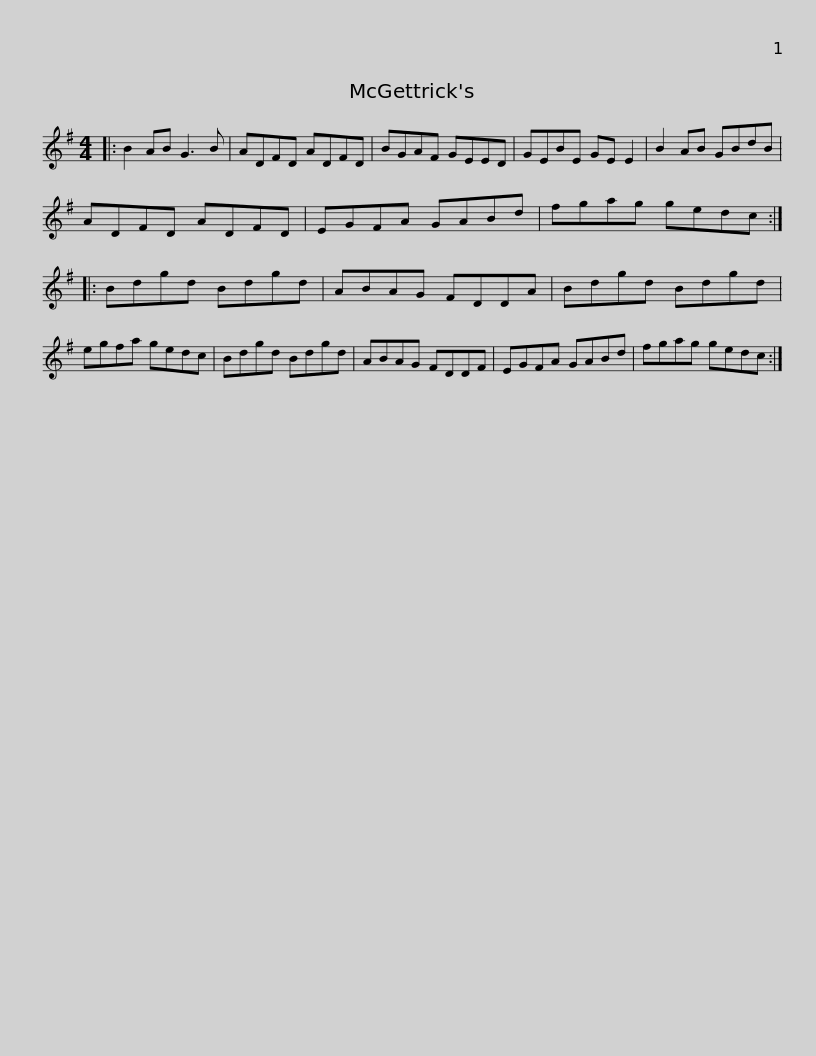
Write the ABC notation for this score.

X:1
L:1/8
M:4/4
I:linebreak $
K:G
V:1 treble
V:1
|: B2 AB G3 B | ADFD ADFD | BGAF GEED | GEBE GE E2 | B2 AB GBdB | %5
 ADFD ADFD |$ EGFA GABd | fgag gedc :: Bdgd Bdgd | ABAG FDDA | %10
 Bdgd Bdgd |$ egfa gedc | Bdgd Bdgd | ABAG FDDF | EGFA GABd | %15
 fgag gedc :| %16
